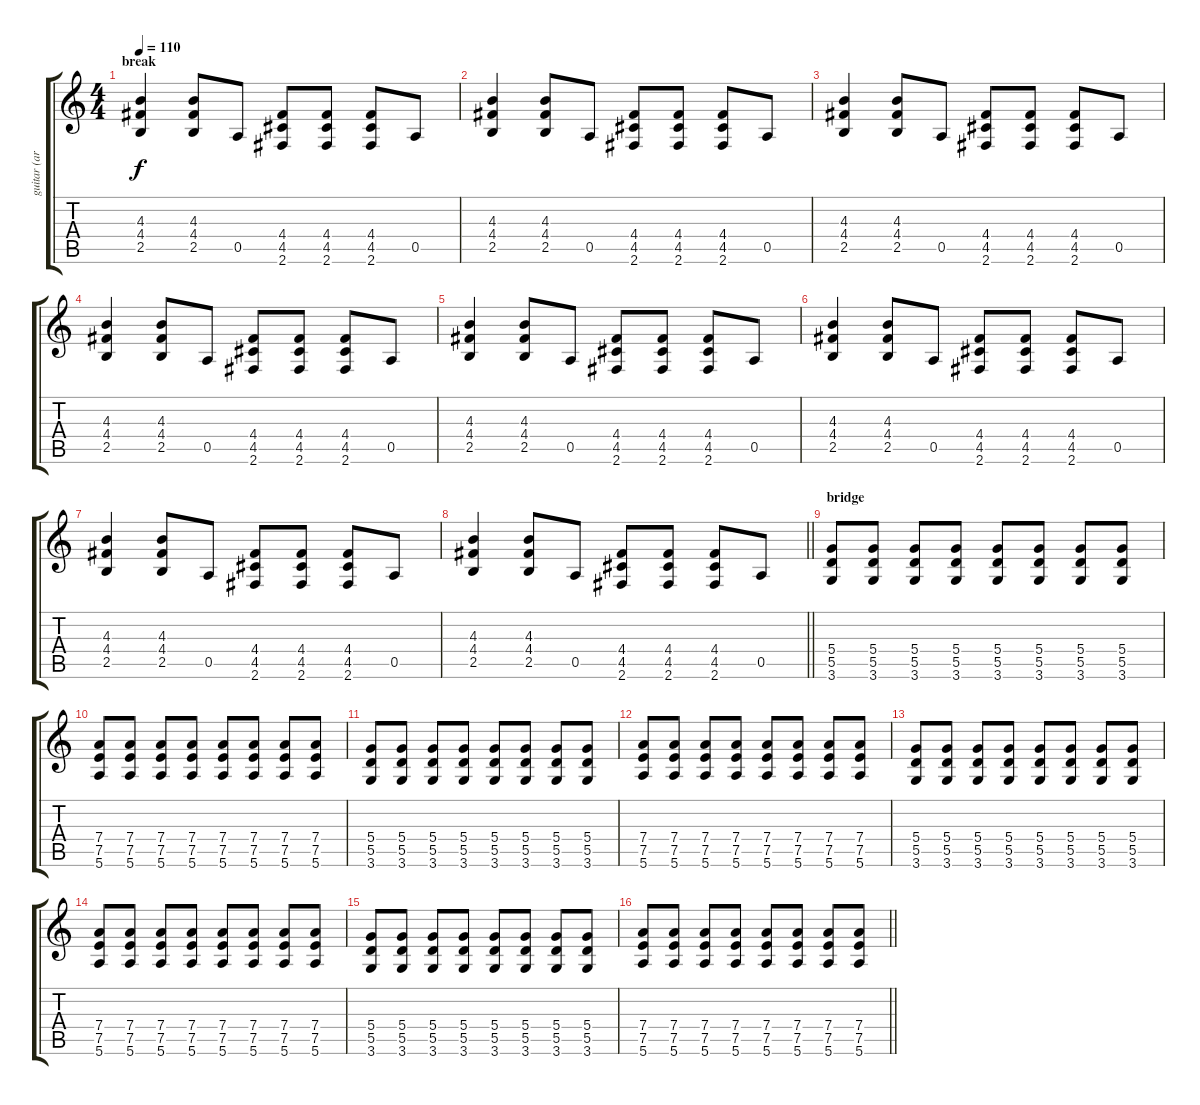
\track ("guitar (ariel)" "guitar (ar") {instrument acousticguitarsteel}
\staff {score tabs}
\tuning (E4 B3 G3 D3 A2 E2) {hide}
\ts (4 4)
\section ("" "break")
\tempo 110
\clef g2
\ks c
(4.3 4.4 2.5).4{dy f} (4.3 4.4 2.5).8 0.5.8 (4.4 4.5 2.6).8 (4.4 4.5 2.6).8 (4.4 4.5 2.6).8 0.5.8 |
(4.3 4.4 2.5).4 (4.3 4.4 2.5).8 0.5.8 (4.4 4.5 2.6).8 (4.4 4.5 2.6).8 (4.4 4.5 2.6).8 0.5.8 |
(4.3 4.4 2.5).4 (4.3 4.4 2.5).8 0.5.8 (4.4 4.5 2.6).8 (4.4 4.5 2.6).8 (4.4 4.5 2.6).8 0.5.8 |
(4.3 4.4 2.5).4 (4.3 4.4 2.5).8 0.5.8 (4.4 4.5 2.6).8 (4.4 4.5 2.6).8 (4.4 4.5 2.6).8 0.5.8 |
(4.3 4.4 2.5).4 (4.3 4.4 2.5).8 0.5.8 (4.4 4.5 2.6).8 (4.4 4.5 2.6).8 (4.4 4.5 2.6).8 0.5.8 |
(4.3 4.4 2.5).4 (4.3 4.4 2.5).8 0.5.8 (4.4 4.5 2.6).8 (4.4 4.5 2.6).8 (4.4 4.5 2.6).8 0.5.8 |
(4.3 4.4 2.5).4 (4.3 4.4 2.5).8 0.5.8 (4.4 4.5 2.6).8 (4.4 4.5 2.6).8 (4.4 4.5 2.6).8 0.5.8 |
\barLineRight lightlight
(4.3 4.4 2.5).4 (4.3 4.4 2.5).8 0.5.8 (4.4 4.5 2.6).8 (4.4 4.5 2.6).8 (4.4 4.5 2.6).8 0.5.8 |
\section ("" "bridge")
(5.4 5.5 3.6).8 (5.4 5.5 3.6).8 (5.4 5.5 3.6).8 (5.4 5.5 3.6).8 (5.4 5.5 3.6).8 (5.4 5.5 3.6).8 (5.4 5.5 3.6).8 (5.4 5.5 3.6).8 |
(7.4 7.5 5.6).8 (7.4 7.5 5.6).8 (7.4 7.5 5.6).8 (7.4 7.5 5.6).8 (7.4 7.5 5.6).8 (7.4 7.5 5.6).8 (7.4 7.5 5.6).8 (7.4 7.5 5.6).8 |
(5.4 5.5 3.6).8 (5.4 5.5 3.6).8 (5.4 5.5 3.6).8 (5.4 5.5 3.6).8 (5.4 5.5 3.6).8 (5.4 5.5 3.6).8 (5.4 5.5 3.6).8 (5.4 5.5 3.6).8 |
(7.4 7.5 5.6).8 (7.4 7.5 5.6).8 (7.4 7.5 5.6).8 (7.4 7.5 5.6).8 (7.4 7.5 5.6).8 (7.4 7.5 5.6).8 (7.4 7.5 5.6).8 (7.4 7.5 5.6).8 |
(5.4 5.5 3.6).8 (5.4 5.5 3.6).8 (5.4 5.5 3.6).8 (5.4 5.5 3.6).8 (5.4 5.5 3.6).8 (5.4 5.5 3.6).8 (5.4 5.5 3.6).8 (5.4 5.5 3.6).8 |
(7.4 7.5 5.6).8 (7.4 7.5 5.6).8 (7.4 7.5 5.6).8 (7.4 7.5 5.6).8 (7.4 7.5 5.6).8 (7.4 7.5 5.6).8 (7.4 7.5 5.6).8 (7.4 7.5 5.6).8 |
(5.4 5.5 3.6).8 (5.4 5.5 3.6).8 (5.4 5.5 3.6).8 (5.4 5.5 3.6).8 (5.4 5.5 3.6).8 (5.4 5.5 3.6).8 (5.4 5.5 3.6).8 (5.4 5.5 3.6).8 |
\barLineRight lightlight
(7.4 7.5 5.6).8 (7.4 7.5 5.6).8 (7.4 7.5 5.6).8 (7.4 7.5 5.6).8 (7.4 7.5 5.6).8 (7.4 7.5 5.6).8 (7.4 7.5 5.6).8 (7.4 7.5 5.6).8
